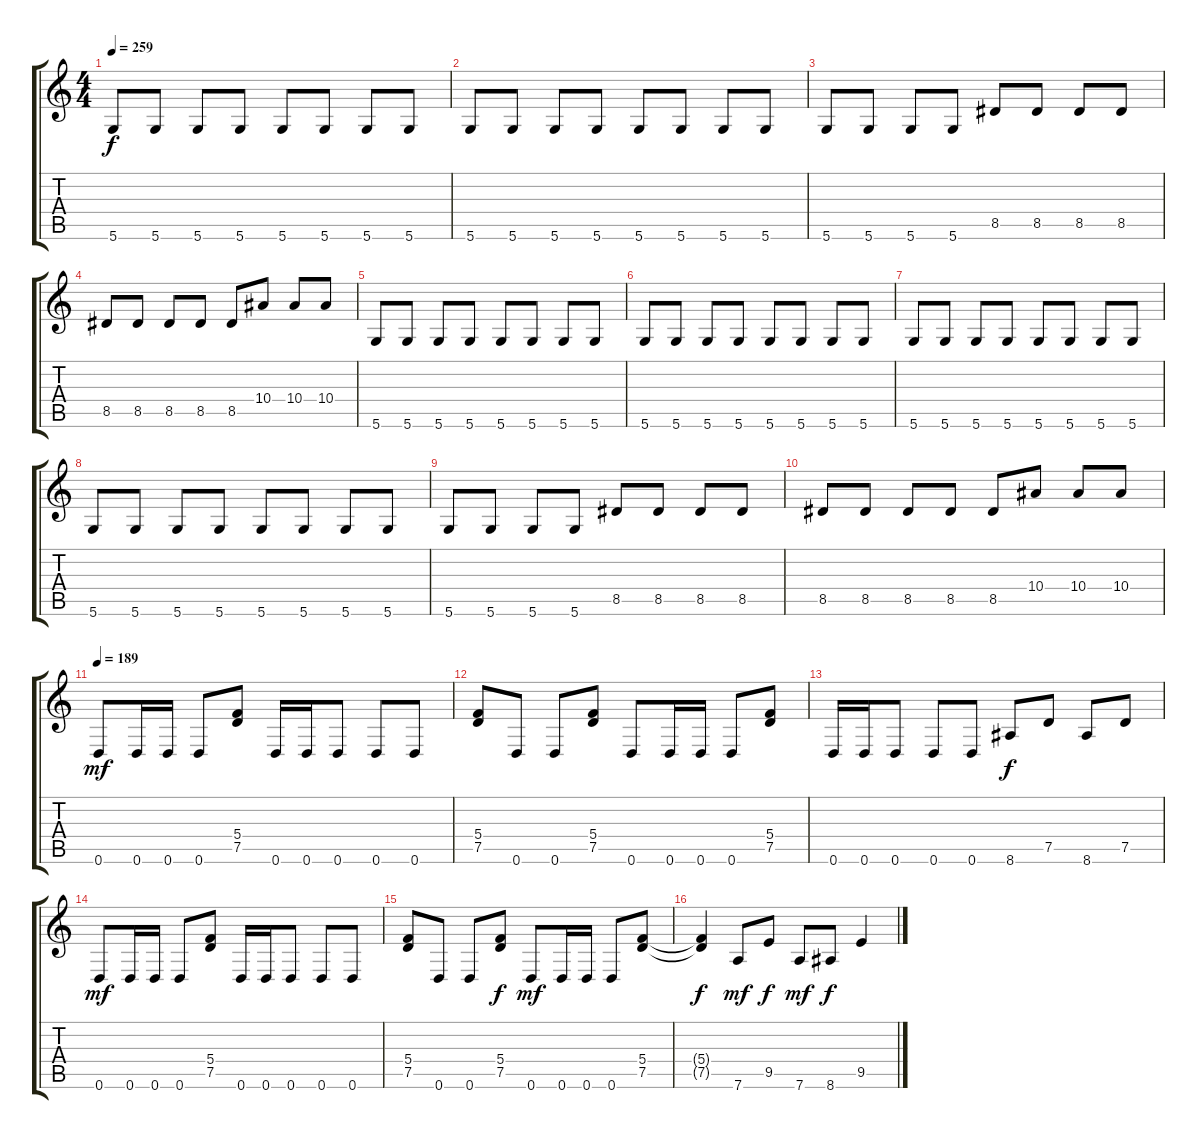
\track "" {instrument distortionguitar}
\staff {score tabs}
\tuning (D4 A3 F3 C3 G2 D2) {hide}
\ts (4 4)
\tempo 259
\clef g2
\ks c
5.6.8{dy f} 5.6.8 5.6.8 5.6.8 5.6.8 5.6.8 5.6.8 5.6.8 |
5.6.8 5.6.8 5.6.8 5.6.8 5.6.8 5.6.8 5.6.8 5.6.8 |
5.6.8 5.6.8 5.6.8 5.6.8 8.5.8 8.5.8 8.5.8 8.5.8 |
8.5.8 8.5.8 8.5.8 8.5.8 8.5.8 10.4.8 10.4.8 10.4.8 |
5.6.8 5.6.8 5.6.8 5.6.8 5.6.8 5.6.8 5.6.8 5.6.8 |
5.6.8 5.6.8 5.6.8 5.6.8 5.6.8 5.6.8 5.6.8 5.6.8 |
5.6.8 5.6.8 5.6.8 5.6.8 5.6.8 5.6.8 5.6.8 5.6.8 |
5.6.8 5.6.8 5.6.8 5.6.8 5.6.8 5.6.8 5.6.8 5.6.8 |
5.6.8 5.6.8 5.6.8 5.6.8 8.5.8 8.5.8 8.5.8 8.5.8 |
8.5.8 8.5.8 8.5.8 8.5.8 8.5.8 10.4.8 10.4.8 10.4.8 |
\tempo 189
0.6.8{dy mf} 0.6.16 0.6.16 0.6.8 (5.4 7.5).8 0.6.16 0.6.16 0.6.8 0.6.8 0.6.8 |
(5.4 7.5).8 0.6.8 0.6.8 (5.4 7.5).8 0.6.8 0.6.16 0.6.16 0.6.8 (5.4 7.5).8 |
0.6.16 0.6.16 0.6.8 0.6.8 0.6.8 8.6.8{dy f} 7.5.8 8.6.8 7.5.8 |
0.6.8{dy mf} 0.6.16 0.6.16 0.6.8 (5.4 7.5).8 0.6.16 0.6.16 0.6.8 0.6.8 0.6.8 |
(5.4 7.5).8 0.6.8 0.6.8 (5.4 7.5).8{dy f} 0.6.8{dy mf} 0.6.16 0.6.16 0.6.8 (5.4 7.5).8 |
(5.4{t} 7.5{t}).4{dy f} 7.6.8{dy mf} 9.5.8{dy f} 7.6.8{dy mf} 8.6.8{dy f} 9.5.4
